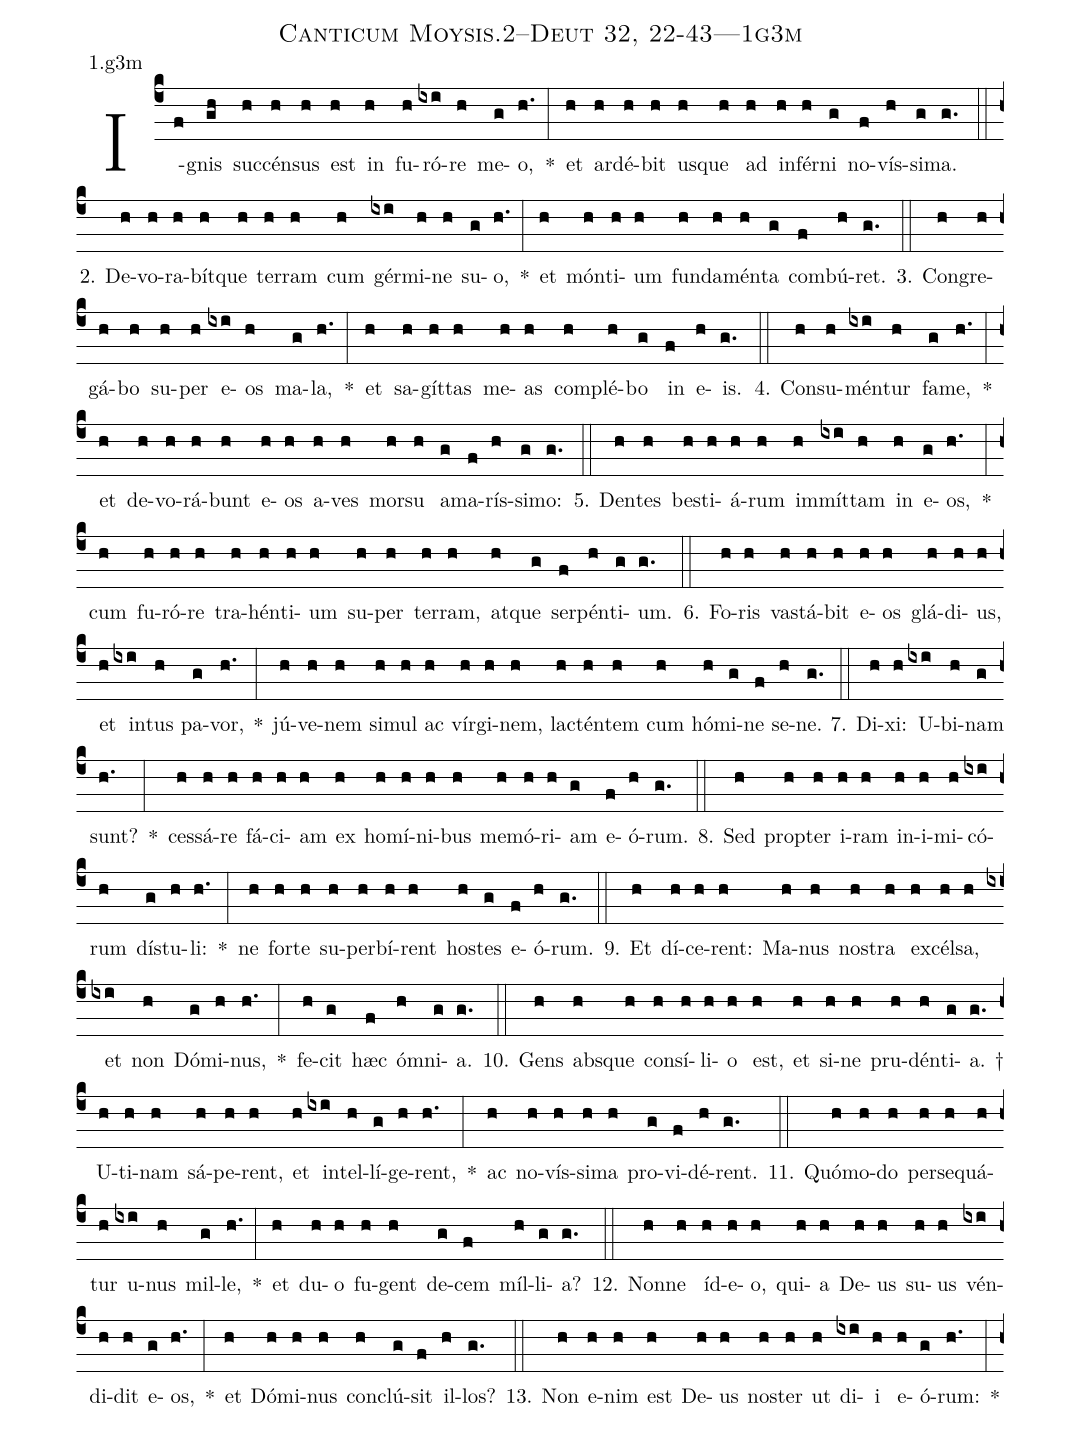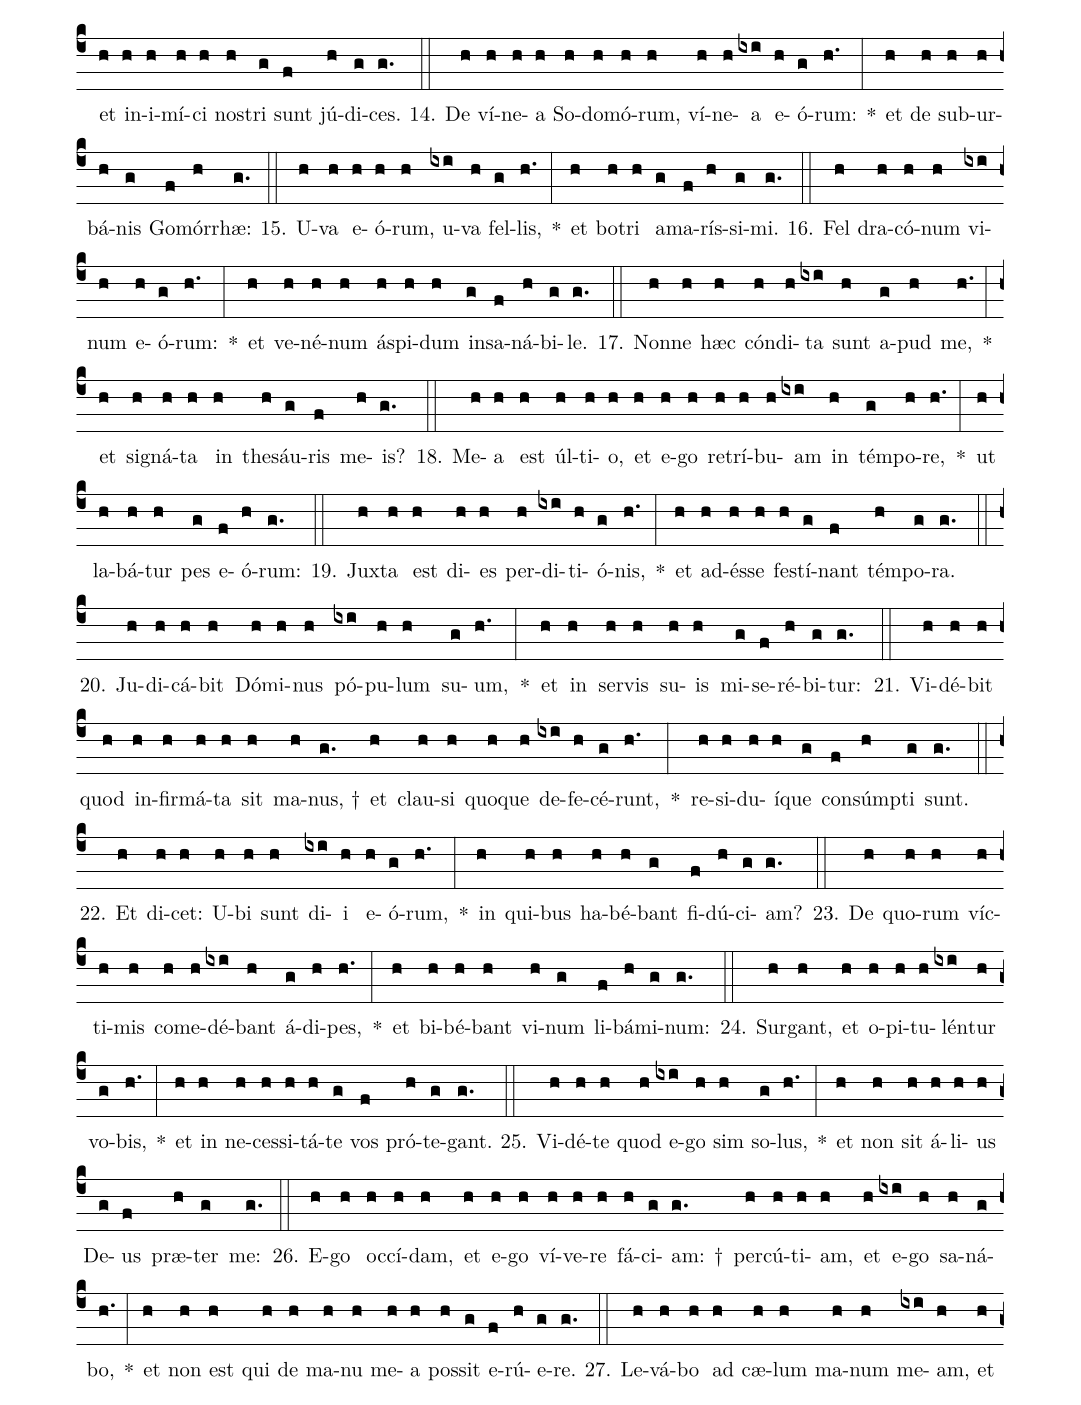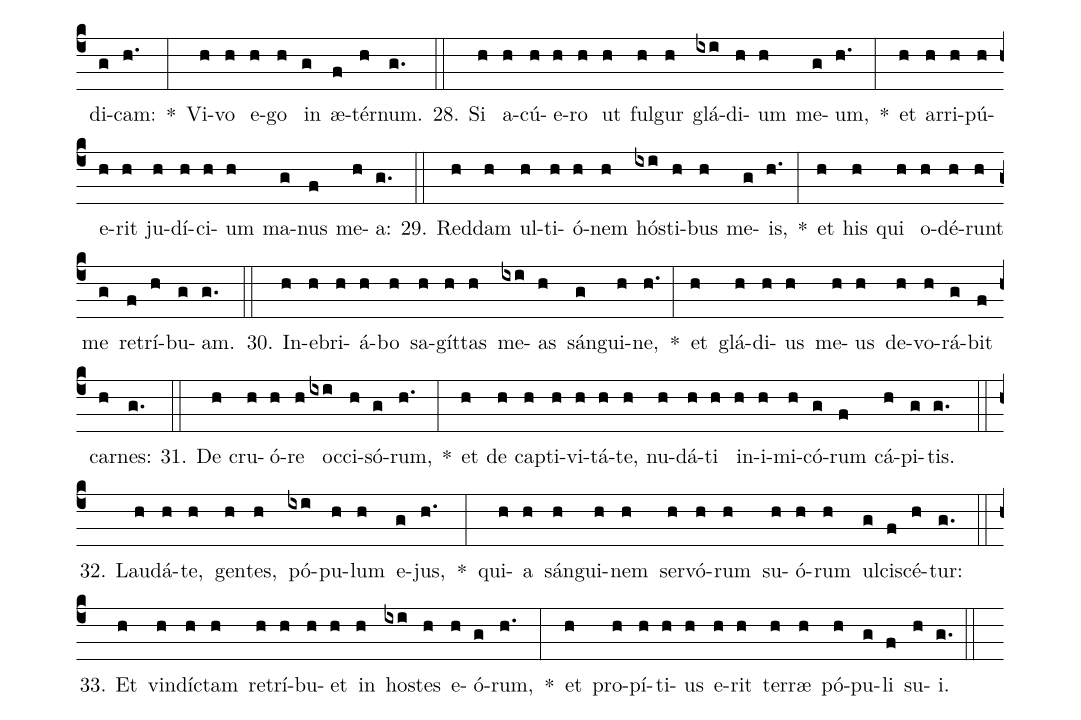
name: Canticum Moysis.2--Deut 32, 22-43---1g3m;
annotation: 1.g3m;
%%
(c4)I(f)gnis(gh) suc(h)cén(h)sus(h) est(h) in(h) fu(h)ró(ixi)re(h) me(g)o,(h.) *(:) et(h) ar(h)dé(h)bit(h) us(h)que(h) ad(h) in(h)fér(h)ni(g) no(f)vís(h)si(g)ma.(g.) (::)
2. De(h)vo(h)ra(h)bít(h)que(h) ter(h)ram(h) cum(h) gér(ixi)mi(h)ne(h) su(g)o,(h.) *(:) et(h) món(h)ti(h)um(h) fun(h)da(h)mén(h)ta(g) com(f)bú(h)ret.(g.) (::)
3. Con(h)gre(h)gá(h)bo(h) su(h)per(h) e(ixi)os(h) ma(g)la,(h.) *(:) et(h) sa(h)gít(h)tas(h) me(h)as(h) com(h)plé(h)bo(g) in(f) e(h)is.(g.) (::)
4. Con(h)su(h)mén(ixi)tur(h) fa(g)me,(h.) *(:) et(h) de(h)vo(h)rá(h)bunt(h) e(h)os(h) a(h)ves(h) mor(h)su(h) a(g)ma(f)rís(h)si(g)mo:(g.) (::)
5. Den(h)tes(h) bes(h)ti(h)á(h)rum(h) im(h)mít(ixi)tam(h) in(h) e(g)os,(h.) *(:) cum(h) fu(h)ró(h)re(h) tra(h)hén(h)ti(h)um(h) su(h)per(h) ter(h)ram,(h) at(h)que(g) ser(f)pén(h)ti(g)um.(g.) (::)
6. Fo(h)ris(h) vas(h)tá(h)bit(h) e(h)os(h) glá(h)di(h)us,(h) et(h) in(ixi)tus(h) pa(g)vor,(h.) *(:) jú(h)ve(h)nem(h) si(h)mul(h) ac(h) vír(h)gi(h)nem,(h) lac(h)tén(h)tem(h) cum(h) hó(h)mi(g)ne(f) se(h)ne.(g.) (::)
7. Di(h)xi:(h) U(ixi)bi(h)nam(g) sunt?(h.) *(:) ces(h)sá(h)re(h) fá(h)ci(h)am(h) ex(h) ho(h)mí(h)ni(h)bus(h) me(h)mó(h)ri(h)am(g) e(f)ó(h)rum.(g.) (::)
8. Sed(h) prop(h)ter(h) i(h)ram(h) in(h)i(h)mi(h)có(ixi)rum(h) dís(g)tu(h)li:(h.) *(:) ne(h) for(h)te(h) su(h)per(h)bí(h)rent(h) hos(h)tes(g) e(f)ó(h)rum.(g.) (::)
9. Et(h) dí(h)ce(h)rent:(h) Ma(h)nus(h) nos(h)tra(h) ex(h)cél(h)sa,(h) et(ixi) non(h) Dó(g)mi(h)nus,(h.) *(:) fe(h)cit(g) hæc(f) óm(h)ni(g)a.(g.) (::)
10. Gens(h) abs(h)que(h) con(h)sí(h)li(h)o(h) est,(h) et(h) si(h)ne(h) pru(h)dén(h)ti(g)a. †(g.) U(h)ti(h)nam(h) sá(h)pe(h)rent,(h) et(h) in(ixi)tel(h)lí(g)ge(h)rent,(h.) *(:) ac(h) no(h)vís(h)si(h)ma(h) pro(g)vi(f)dé(h)rent.(g.) (::)
11. Quó(h)mo(h)do(h) per(h)se(h)quá(h)tur(h) u(ixi)nus(h) mil(g)le,(h.) *(:) et(h) du(h)o(h) fu(h)gent(h) de(g)cem(f) míl(h)li(g)a?(g.) (::)
12. Non(h)ne(h) íd(h)e(h)o,(h) qui(h)a(h) De(h)us(h) su(h)us(h) vén(ixi)di(h)dit(h) e(g)os,(h.) *(:) et(h) Dó(h)mi(h)nus(h) con(h)clú(g)sit(f) il(h)los?(g.) (::)
13. Non(h) e(h)nim(h) est(h) De(h)us(h) nos(h)ter(h) ut(h) di(ixi)i(h) e(h)ó(g)rum:(h.) *(:) et(h) in(h)i(h)mí(h)ci(h) nos(h)tri(g) sunt(f) jú(h)di(g)ces.(g.) (::)
14. De(h) ví(h)ne(h)a(h) So(h)do(h)mó(h)rum,(h) ví(h)ne(h)a(ixi) e(h)ó(g)rum:(h.) *(:) et(h) de(h) sub(h)ur(h)bá(h)nis(g) Go(f)mór(h)rhæ:(g.) (::)
15. U(h)va(h) e(h)ó(h)rum,(h) u(ixi)va(h) fel(g)lis,(h.) *(:) et(h) bo(h)tri(h) a(g)ma(f)rís(h)si(g)mi.(g.) (::)
16. Fel(h) dra(h)có(h)num(h) vi(ixi)num(h) e(h)ó(g)rum:(h.) *(:) et(h) ve(h)né(h)num(h) ás(h)pi(h)dum(h) in(g)sa(f)ná(h)bi(g)le.(g.) (::)
17. Non(h)ne(h) hæc(h) cón(h)di(h)ta(ixi) sunt(h) a(g)pud(h) me,(h.) *(:) et(h) si(h)gná(h)ta(h) in(h) the(h)sáu(g)ris(f) me(h)is?(g.) (::)
18. Me(h)a(h) est(h) úl(h)ti(h)o,(h) et(h) e(h)go(h) re(h)trí(h)bu(h)am(ixi) in(h) tém(g)po(h)re,(h.) *(:) ut(h) la(h)bá(h)tur(h) pes(g) e(f)ó(h)rum:(g.) (::)
19. Jux(h)ta(h) est(h) di(h)es(h) per(h)di(ixi)ti(h)ó(g)nis,(h.) *(:) et(h) ad(h)és(h)se(h) fes(h)tí(g)nant(f) tém(h)po(g)ra.(g.) (::)
20. Ju(h)di(h)cá(h)bit(h) Dó(h)mi(h)nus(h) pó(ixi)pu(h)lum(h) su(g)um,(h.) *(:) et(h) in(h) ser(h)vis(h) su(h)is(h) mi(g)se(f)ré(h)bi(g)tur:(g.) (::)
21. Vi(h)dé(h)bit(h) quod(h) in(h)fir(h)má(h)ta(h) sit(h) ma(h)nus, †(g.) et(h) clau(h)si(h) quo(h)que(h) de(ixi)fe(h)cé(g)runt,(h.) *(:) re(h)si(h)du(h)í(h)que(g) con(f)súmp(h)ti(g) sunt.(g.) (::)
22. Et(h) di(h)cet:(h) U(h)bi(h) sunt(h) di(ixi)i(h) e(h)ó(g)rum,(h.) *(:) in(h) qui(h)bus(h) ha(h)bé(h)bant(g) fi(f)dú(h)ci(g)am?(g.) (::)
23. De(h) quo(h)rum(h) víc(h)ti(h)mis(h) com(h)e(h)dé(ixi)bant(h) á(g)di(h)pes,(h.) *(:) et(h) bi(h)bé(h)bant(h) vi(h)num(g) li(f)bá(h)mi(g)num:(g.) (::)
24. Sur(h)gant,(h) et(h) o(h)pi(h)tu(h)lén(ixi)tur(h) vo(g)bis,(h.) *(:) et(h) in(h) ne(h)ces(h)si(h)tá(h)te(g) vos(f) pró(h)te(g)gant.(g.) (::)
25. Vi(h)dé(h)te(h) quod(h) e(ixi)go(h) sim(h) so(g)lus,(h.) *(:) et(h) non(h) sit(h) á(h)li(h)us(h) De(g)us(f) præ(h)ter(g) me:(g.) (::)
26. E(h)go(h) oc(h)cí(h)dam,(h) et(h) e(h)go(h) ví(h)ve(h)re(h) fá(h)ci(g)am: †(g.) per(h)cú(h)ti(h)am,(h) et(h) e(ixi)go(h) sa(h)ná(g)bo,(h.) *(:) et(h) non(h) est(h) qui(h) de(h) ma(h)nu(h) me(h)a(h) pos(h)sit(g) e(f)rú(h)e(g)re.(g.) (::)
27. Le(h)vá(h)bo(h) ad(h) cæ(h)lum(h) ma(h)num(h) me(ixi)am,(h) et(h) di(g)cam:(h.) *(:) Vi(h)vo(h) e(h)go(h) in(g) æ(f)tér(h)num.(g.) (::)
28. Si(h) a(h)cú(h)e(h)ro(h) ut(h) ful(h)gur(h) glá(ixi)di(h)um(h) me(g)um,(h.) *(:) et(h) ar(h)ri(h)pú(h)e(h)rit(h) ju(h)dí(h)ci(h)um(h) ma(g)nus(f) me(h)a:(g.) (::)
29. Red(h)dam(h) ul(h)ti(h)ó(h)nem(h) hós(ixi)ti(h)bus(h) me(g)is,(h.) *(:) et(h) his(h) qui(h) o(h)dé(h)runt(h) me(g) re(f)trí(h)bu(g)am.(g.) (::)
30. In(h)e(h)bri(h)á(h)bo(h) sa(h)gít(h)tas(h) me(ixi)as(h) sán(g)gui(h)ne,(h.) *(:) et(h) glá(h)di(h)us(h) me(h)us(h) de(h)vo(h)rá(g)bit(f) car(h)nes:(g.) (::)
31. De(h) cru(h)ó(h)re(h) oc(ixi)ci(h)só(g)rum,(h.) *(:) et(h) de(h) cap(h)ti(h)vi(h)tá(h)te,(h) nu(h)dá(h)ti(h) in(h)i(h)mi(h)có(g)rum(f) cá(h)pi(g)tis.(g.) (::)
32. Lau(h)dá(h)te,(h) gen(h)tes,(h) pó(ixi)pu(h)lum(h) e(g)jus,(h.) *(:) qui(h)a(h) sán(h)gui(h)nem(h) ser(h)vó(h)rum(h) su(h)ó(h)rum(h) ul(g)ci(f)scé(h)tur:(g.) (::)
33. Et(h) vin(h)díc(h)tam(h) re(h)trí(h)bu(h)et(h) in(h) hos(ixi)tes(h) e(h)ó(g)rum,(h.) *(:) et(h) pro(h)pí(h)ti(h)us(h) e(h)rit(h) ter(h)ræ(h) pó(h)pu(g)li(f) su(h)i.(g.) (::)
